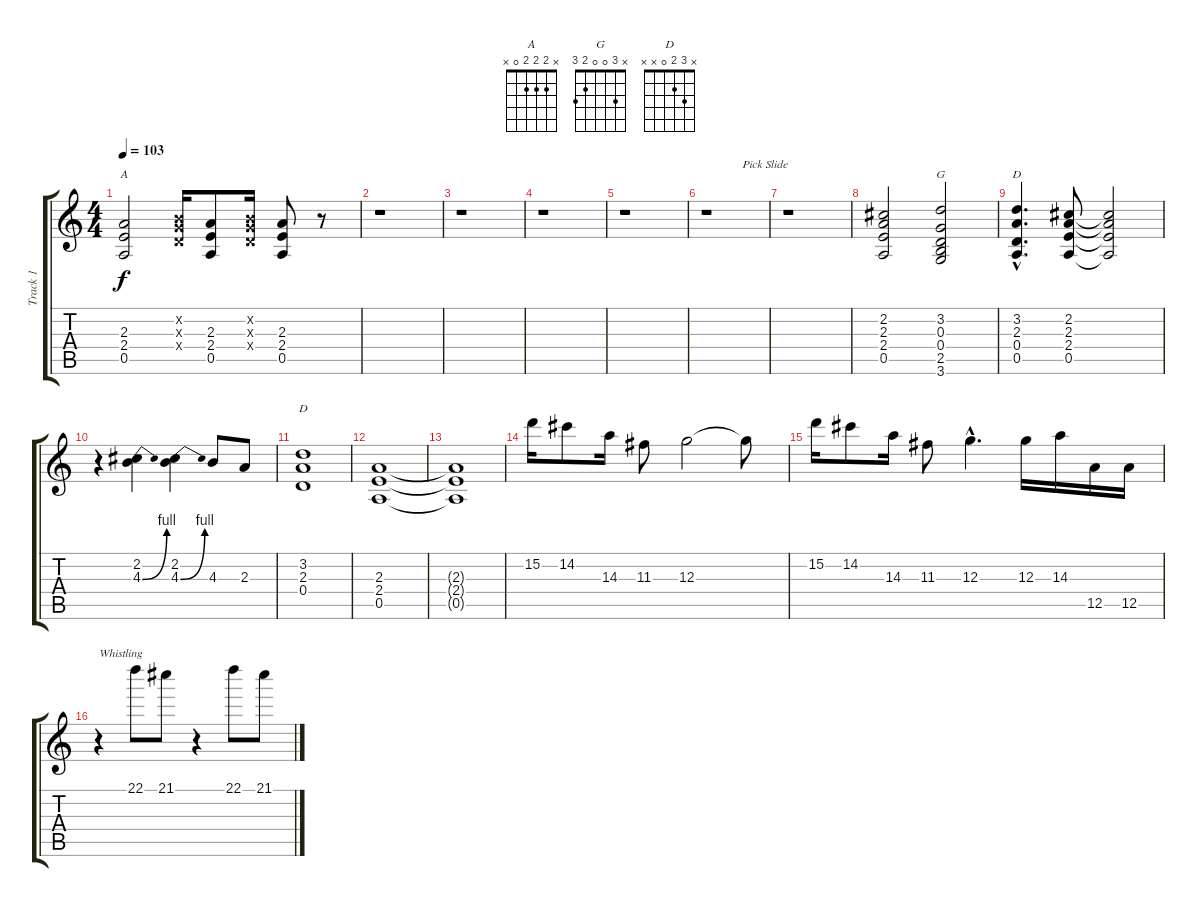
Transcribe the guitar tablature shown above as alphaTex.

\track ("Track 1" "Track 1") {instrument overdrivenguitar}
\staff {score tabs}
\tuning (E4 B3 G3 D3 A2 E2) {hide}
\chord ("A" x 2 2 2 0 x)
\chord ("G" x 3 0 0 2 3)
\chord ("D" x 3 2 0 0 x)
\chord ("D" x 3 2 0 x x)
\ts (4 4)
\tempo 103
\clef g2
\ks c
(2.3 2.4 0.5).2{ch "A" dy f} (0.2{x} 0.3{x} 0.4{x}).16 (2.3 2.4 0.5).8 (0.2{x} 0.3{x} 0.4{x}).16 (2.3 2.4 0.5).8 r.8 |
r.1 |
r.1 |
r.1 |
r.1 |
r.1{txt "            Pick Slide  "} |
r.1 |
(2.2 2.3 2.4 0.5).2 (3.2 0.3 0.4 2.5 3.6).2{ch "G"} |
(3.2{hac} 2.3{hac} 0.4{hac} 0.5{hac}).4{d ch "D"} (2.2 2.3 2.4 0.5).8 (2.2{t} 2.3{t} 2.4{t} 0.5{t}).2 |
r.4 (2.2 4.3{be (bend 0 0 60 4)}).4 (2.2 4.3{be (bend 0 0 60 4)}).4 4.3.8 2.3.8 |
(3.2 2.3 0.4).1{ch "D"} |
(2.3 2.4 0.5).1 |
(2.3{t} 2.4{t} 0.5{t}).1 |
15.2.16 14.2.8 14.3.16 11.3.8 12.3.2 12.3{t}.8 |
15.2.16 14.2.8 14.3.16 11.3.8 12.3{hac}.4{d} 12.3.16 14.3.16 12.5.16 12.5.16 |
r.4{txt "Whistling"} 22.1.8 21.1.8 r.4 22.1.8 21.1.8
